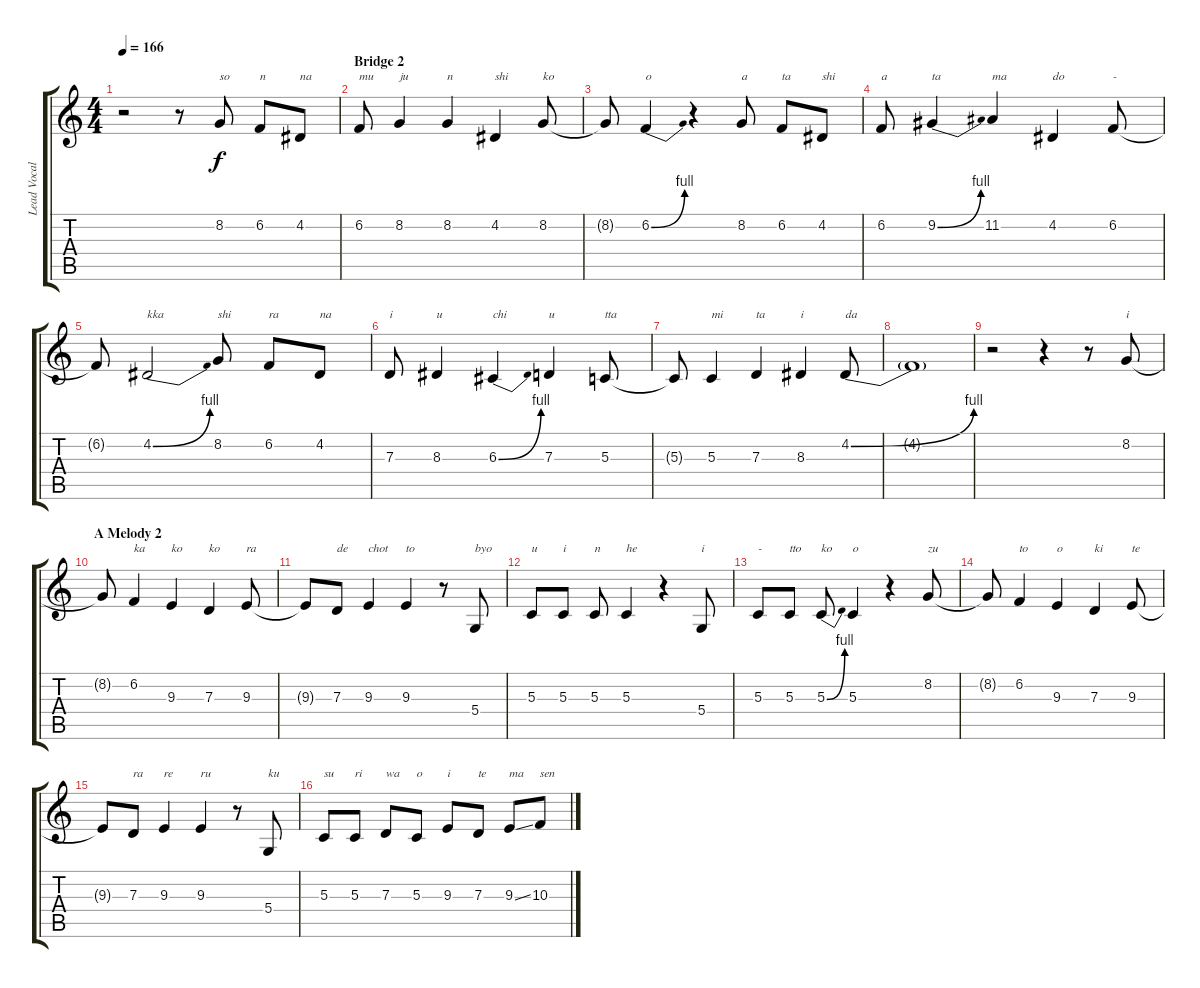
\track ("Lead Vocals" "Lead Vocal") {instrument flute}
\staff {score tabs}
\tuning (E4 B3 G3 D3 A2 E2) {hide}
\ts (4 4)
\tempo 166
\clef g2
\ks c
r.2{dy f} r.8 8.2.8{txt "so"} 6.2.8{txt "n"} 4.2.8{txt "na"} |
\section ("" "Bridge 2")
6.2.8{txt "mu"} 8.2.4{txt "ju"} 8.2.4{txt "n"} 4.2.4{txt "shi"} 8.2.8{txt "ko"} |
8.2{t}.8 6.2{be (bend 0 0 60 4)}.4{txt "o"} r.4 8.2.8{txt "a"} 6.2.8{txt "ta"} 4.2.8{txt "shi"} |
6.2.8{txt "a"} 9.2{be (bend 0 0 60 4)}.4{txt "ta"} 11.2.4{txt "ma"} 4.2.4{txt "do"} 6.2.8{txt "-"} |
6.2{t}.8 4.2{be (bend 0 0 60 4)}.2{txt "kka"} 8.2.8{txt "shi"} 6.2.8{txt "ra"} 4.2.8{txt "na"} |
7.3.8{txt "i"} 8.3.4{txt "u"} 6.3{be (bend 0 0 60 4)}.4{txt "chi"} 7.3.4{txt "u"} 5.3.8{txt "tta"} |
5.3{t}.8 5.3.4{txt "mi"} 7.3.4{txt "ta"} 8.3.4{txt "i"} 4.2{be (bend 0 0 60 4)}.8{txt "da"} |
4.2{t}.1 |
r.2 r.4 r.8 8.2.8{txt "i"} |
\section ("" "A Melody 2")
8.2{t}.8 6.2.4{txt "ka"} 9.3.4{txt "ko"} 7.3.4{txt "ko"} 9.3.8{txt "ra"} |
9.3{t}.8 7.3.8{txt "de"} 9.3.4{txt "chot"} 9.3.4{txt "to"} r.8 5.4.8{txt "byo"} |
5.3.8{txt "u"} 5.3.8{txt "i"} 5.3.8{txt "n"} 5.3.4{txt "he"} r.4 5.4.8{txt "i"} |
5.3.8{txt "-"} 5.3.8{txt "tto"} 5.3{be (bend 0 0 60 4)}.8{txt "ko"} 5.3.4{txt "o"} r.4 8.2.8{txt "zu"} |
8.2{t}.8 6.2.4{txt "to"} 9.3.4{txt "o"} 7.3.4{txt "ki"} 9.3.8{txt "te"} |
9.3{t}.8 7.3.8{txt "ra"} 9.3.4{txt "re"} 9.3.4{txt "ru"} r.8 5.4.8{txt "ku"} |
5.3.8{txt "su"} 5.3.8{txt "ri"} 7.3.8{txt "wa"} 5.3.8{txt "o"} 9.3.8{txt "i"} 7.3.8{txt "te"} 9.3{ss}.8{txt "ma"} 10.3.8{txt "sen"}
